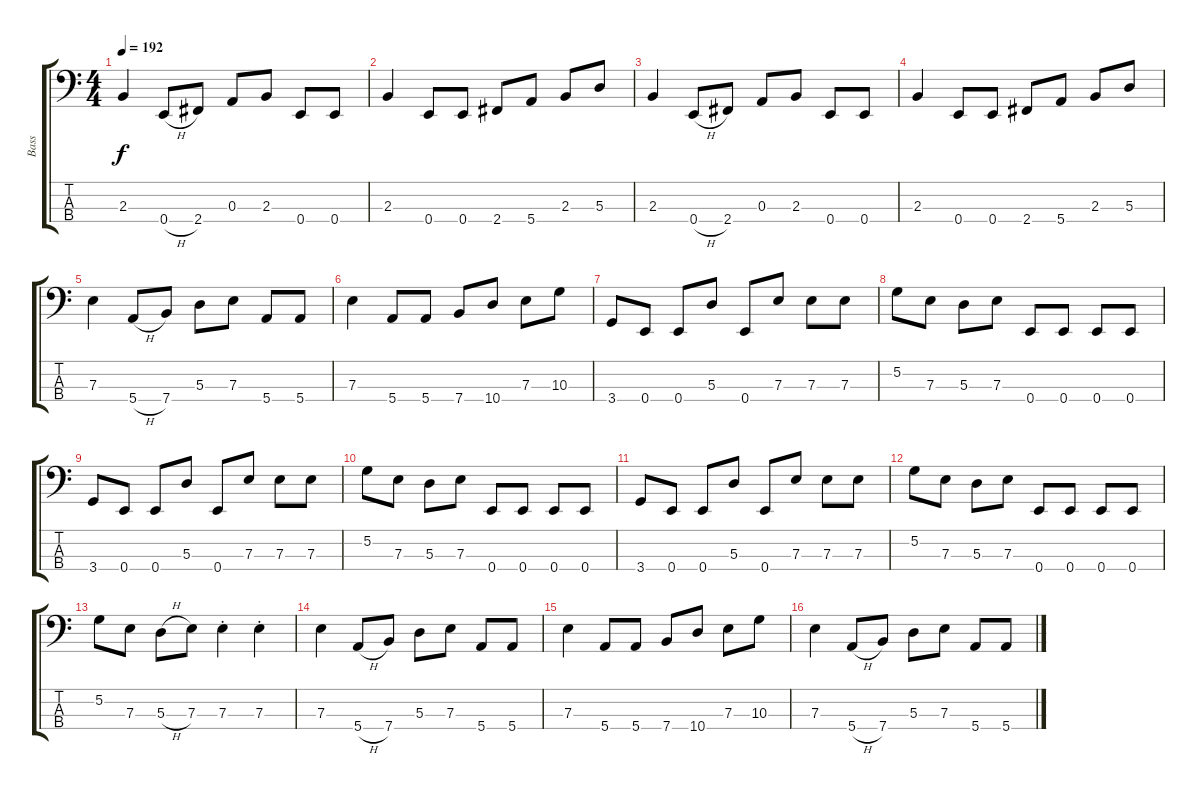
\track ("Bass" "Bass") {instrument electricbasspick}
\staff {score tabs}
\tuning (G2 D2 A1 E1) {hide}
\ts (4 4)
\tempo 192
\clef f4
\ks c
2.3.4{dy f} 0.4{h}.8 2.4.8 0.3.8 2.3.8 0.4.8 0.4.8 |
2.3.4 0.4.8 0.4.8 2.4.8 5.4.8 2.3.8 5.3.8 |
2.3.4 0.4{h}.8 2.4.8 0.3.8 2.3.8 0.4.8 0.4.8 |
2.3.4 0.4.8 0.4.8 2.4.8 5.4.8 2.3.8 5.3.8 |
7.3.4 5.4{h}.8 7.4.8 5.3.8 7.3.8 5.4.8 5.4.8 |
7.3.4 5.4.8 5.4.8 7.4.8 10.4.8 7.3.8 10.3.8 |
3.4.8 0.4.8 0.4.8 5.3.8 0.4.8 7.3.8 7.3.8 7.3.8 |
5.2.8 7.3.8 5.3.8 7.3.8 0.4.8 0.4.8 0.4.8 0.4.8 |
3.4.8 0.4.8 0.4.8 5.3.8 0.4.8 7.3.8 7.3.8 7.3.8 |
5.2.8 7.3.8 5.3.8 7.3.8 0.4.8 0.4.8 0.4.8 0.4.8 |
3.4.8 0.4.8 0.4.8 5.3.8 0.4.8 7.3.8 7.3.8 7.3.8 |
5.2.8 7.3.8 5.3.8 7.3.8 0.4.8 0.4.8 0.4.8 0.4.8 |
5.2.8 7.3.8 5.3{h}.8 7.3.8 7.3{st}.4 7.3{st}.4 |
7.3.4 5.4{h}.8 7.4.8 5.3.8 7.3.8 5.4.8 5.4.8 |
7.3.4 5.4.8 5.4.8 7.4.8 10.4.8 7.3.8 10.3.8 |
7.3.4 5.4{h}.8 7.4.8 5.3.8 7.3.8 5.4.8 5.4.8
